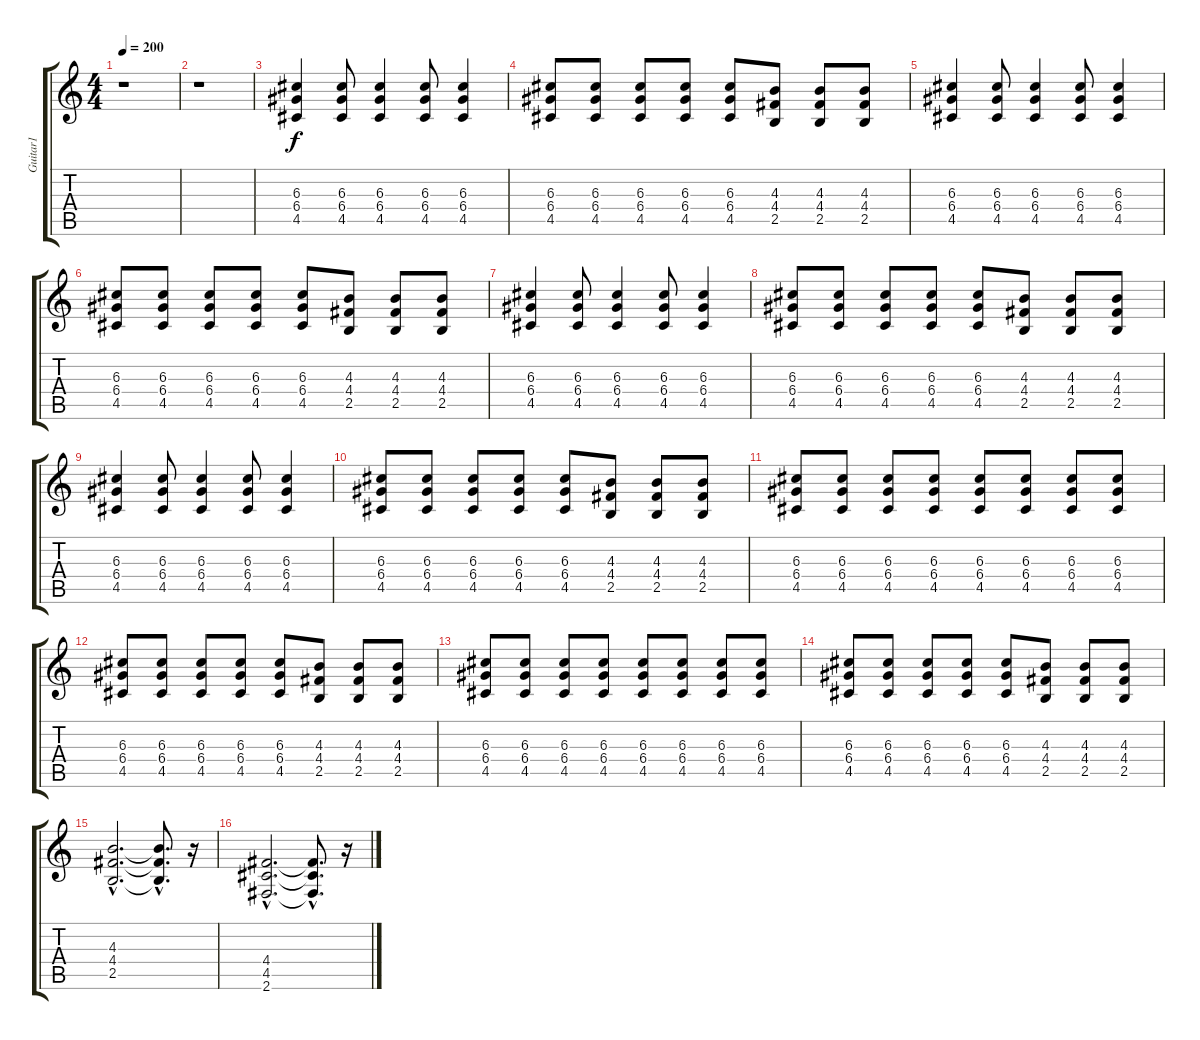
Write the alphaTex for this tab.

\track ("Guitar1" "Guitar1") {instrument distortionguitar}
\staff {score tabs}
\tuning (E4 B3 G3 D3 A2 E2) {hide}
\ts (4 4)
\tempo 200
\clef g2
\ks c
r.1{dy f instrument distortionguitar} |
r.1 |
(6.3 6.4 4.5).4 (6.3 6.4 4.5).8 (6.3 6.4 4.5).4 (6.3 6.4 4.5).8 (6.3 6.4 4.5).4 |
(6.3 6.4 4.5).8 (6.3 6.4 4.5).8 (6.3 6.4 4.5).8 (6.3 6.4 4.5).8 (6.3 6.4 4.5).8 (4.3 4.4 2.5).8 (4.3 4.4 2.5).8 (4.3 4.4 2.5).8 |
(6.3 6.4 4.5).4 (6.3 6.4 4.5).8 (6.3 6.4 4.5).4 (6.3 6.4 4.5).8 (6.3 6.4 4.5).4 |
(6.3 6.4 4.5).8 (6.3 6.4 4.5).8 (6.3 6.4 4.5).8 (6.3 6.4 4.5).8 (6.3 6.4 4.5).8 (4.3 4.4 2.5).8 (4.3 4.4 2.5).8 (4.3 4.4 2.5).8 |
(6.3 6.4 4.5).4 (6.3 6.4 4.5).8 (6.3 6.4 4.5).4 (6.3 6.4 4.5).8 (6.3 6.4 4.5).4 |
(6.3 6.4 4.5).8 (6.3 6.4 4.5).8 (6.3 6.4 4.5).8 (6.3 6.4 4.5).8 (6.3 6.4 4.5).8 (4.3 4.4 2.5).8 (4.3 4.4 2.5).8 (4.3 4.4 2.5).8 |
(6.3 6.4 4.5).4 (6.3 6.4 4.5).8 (6.3 6.4 4.5).4 (6.3 6.4 4.5).8 (6.3 6.4 4.5).4 |
(6.3 6.4 4.5).8 (6.3 6.4 4.5).8 (6.3 6.4 4.5).8 (6.3 6.4 4.5).8 (6.3 6.4 4.5).8 (4.3 4.4 2.5).8 (4.3 4.4 2.5).8 (4.3 4.4 2.5).8 |
(6.3 6.4 4.5).8 (6.3 6.4 4.5).8 (6.3 6.4 4.5).8 (6.3 6.4 4.5).8 (6.3 6.4 4.5).8 (6.3 6.4 4.5).8 (6.3 6.4 4.5).8 (6.3 6.4 4.5).8 |
(6.3 6.4 4.5).8 (6.3 6.4 4.5).8 (6.3 6.4 4.5).8 (6.3 6.4 4.5).8 (6.3 6.4 4.5).8 (4.3 4.4 2.5).8 (4.3 4.4 2.5).8 (4.3 4.4 2.5).8 |
(6.3 6.4 4.5).8 (6.3 6.4 4.5).8 (6.3 6.4 4.5).8 (6.3 6.4 4.5).8 (6.3 6.4 4.5).8 (6.3 6.4 4.5).8 (6.3 6.4 4.5).8 (6.3 6.4 4.5).8 |
(6.3 6.4 4.5).8 (6.3 6.4 4.5).8 (6.3 6.4 4.5).8 (6.3 6.4 4.5).8 (6.3 6.4 4.5).8 (4.3 4.4 2.5).8 (4.3 4.4 2.5).8 (4.3 4.4 2.5).8 |
(4.3{hac} 4.4{hac} 2.5{hac}).2{d} (4.3{hac t} 4.4{hac t} 2.5{hac t}).8{d} r.16 |
(4.4{hac} 4.5{hac} 2.6{hac}).2{d} (4.4{hac t} 4.5{hac t} 2.6{hac t}).8{d} r.16
